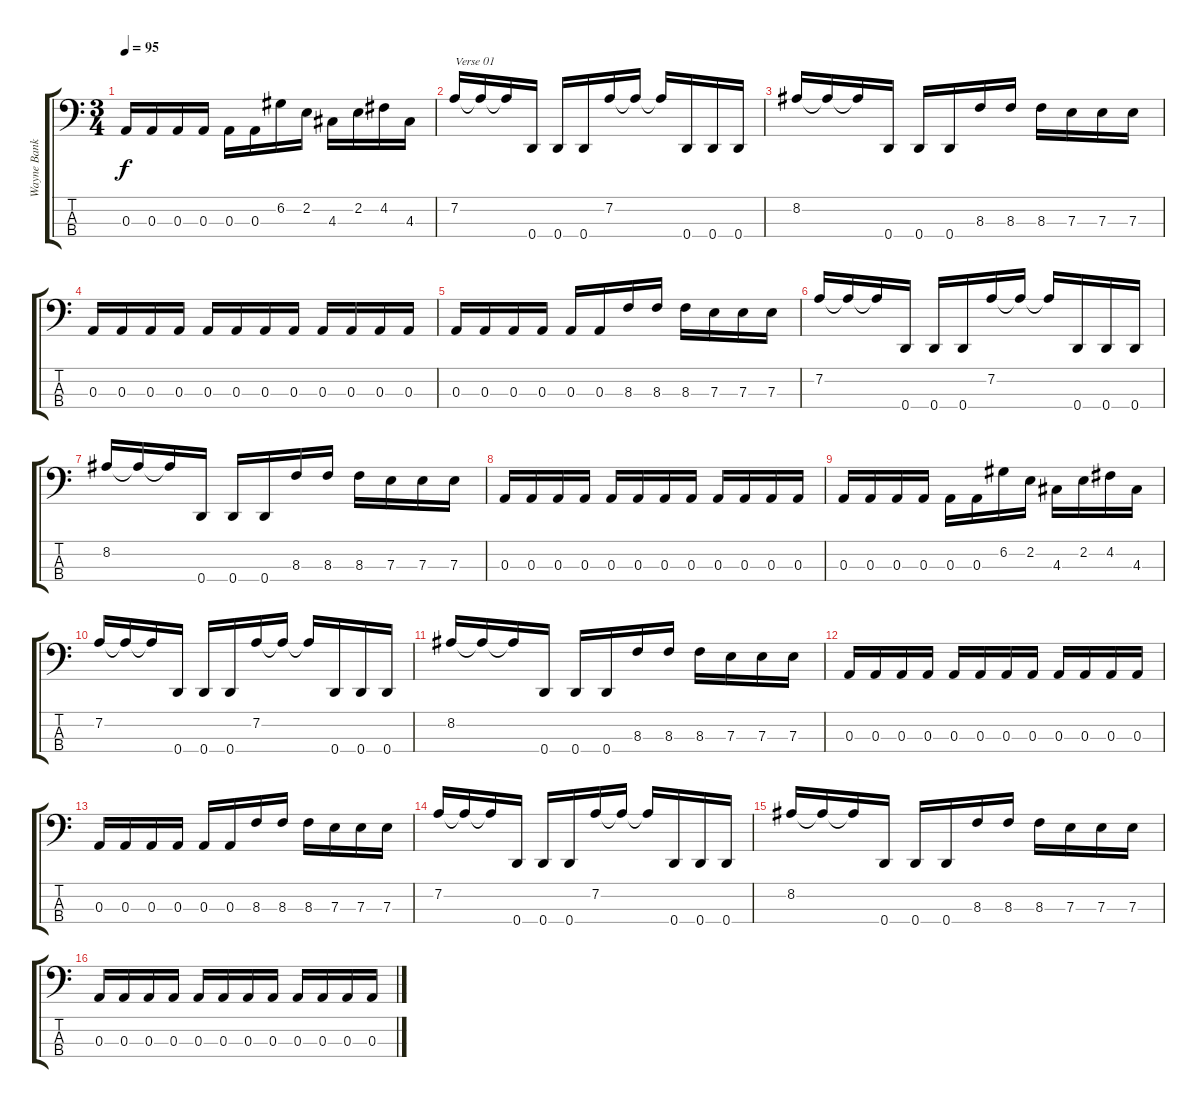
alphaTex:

\track ("Wayne Banks" "Wayne Bank") {instrument electricbasspick}
\staff {score tabs}
\tuning (G2 D2 A1 D1) {hide}
\ts (3 4)
\tempo 95
\clef f4
\ks c
0.3.16{dy f} 0.3.16 0.3.16 0.3.16 0.3.16 0.3.16 6.2.16 2.2.16 4.3.16 2.2.16 4.2.16 4.3.16 |
7.2.16{txt "Verse 01"} 7.2{t}.16 7.2{t}.16 0.4.16 0.4.16 0.4.16 7.2.16 7.2{t}.16 7.2{t}.16 0.4.16 0.4.16 0.4.16 |
8.2.16 8.2{t}.16 8.2{t}.16 0.4.16 0.4.16 0.4.16 8.3.16 8.3.16 8.3.16 7.3.16 7.3.16 7.3.16 |
0.3.16 0.3.16 0.3.16 0.3.16 0.3.16 0.3.16 0.3.16 0.3.16 0.3.16 0.3.16 0.3.16 0.3.16 |
0.3.16 0.3.16 0.3.16 0.3.16 0.3.16 0.3.16 8.3.16 8.3.16 8.3.16 7.3.16 7.3.16 7.3.16 |
7.2.16 7.2{t}.16 7.2{t}.16 0.4.16 0.4.16 0.4.16 7.2.16 7.2{t}.16 7.2{t}.16 0.4.16 0.4.16 0.4.16 |
8.2.16 8.2{t}.16 8.2{t}.16 0.4.16 0.4.16 0.4.16 8.3.16 8.3.16 8.3.16 7.3.16 7.3.16 7.3.16 |
0.3.16 0.3.16 0.3.16 0.3.16 0.3.16 0.3.16 0.3.16 0.3.16 0.3.16 0.3.16 0.3.16 0.3.16 |
0.3.16 0.3.16 0.3.16 0.3.16 0.3.16 0.3.16 6.2.16 2.2.16 4.3.16 2.2.16 4.2.16 4.3.16 |
7.2.16 7.2{t}.16 7.2{t}.16 0.4.16 0.4.16 0.4.16 7.2.16 7.2{t}.16 7.2{t}.16 0.4.16 0.4.16 0.4.16 |
8.2.16 8.2{t}.16 8.2{t}.16 0.4.16 0.4.16 0.4.16 8.3.16 8.3.16 8.3.16 7.3.16 7.3.16 7.3.16 |
0.3.16 0.3.16 0.3.16 0.3.16 0.3.16 0.3.16 0.3.16 0.3.16 0.3.16 0.3.16 0.3.16 0.3.16 |
0.3.16 0.3.16 0.3.16 0.3.16 0.3.16 0.3.16 8.3.16 8.3.16 8.3.16 7.3.16 7.3.16 7.3.16 |
7.2.16 7.2{t}.16 7.2{t}.16 0.4.16 0.4.16 0.4.16 7.2.16 7.2{t}.16 7.2{t}.16 0.4.16 0.4.16 0.4.16 |
8.2.16 8.2{t}.16 8.2{t}.16 0.4.16 0.4.16 0.4.16 8.3.16 8.3.16 8.3.16 7.3.16 7.3.16 7.3.16 |
0.3.16 0.3.16 0.3.16 0.3.16 0.3.16 0.3.16 0.3.16 0.3.16 0.3.16 0.3.16 0.3.16 0.3.16
